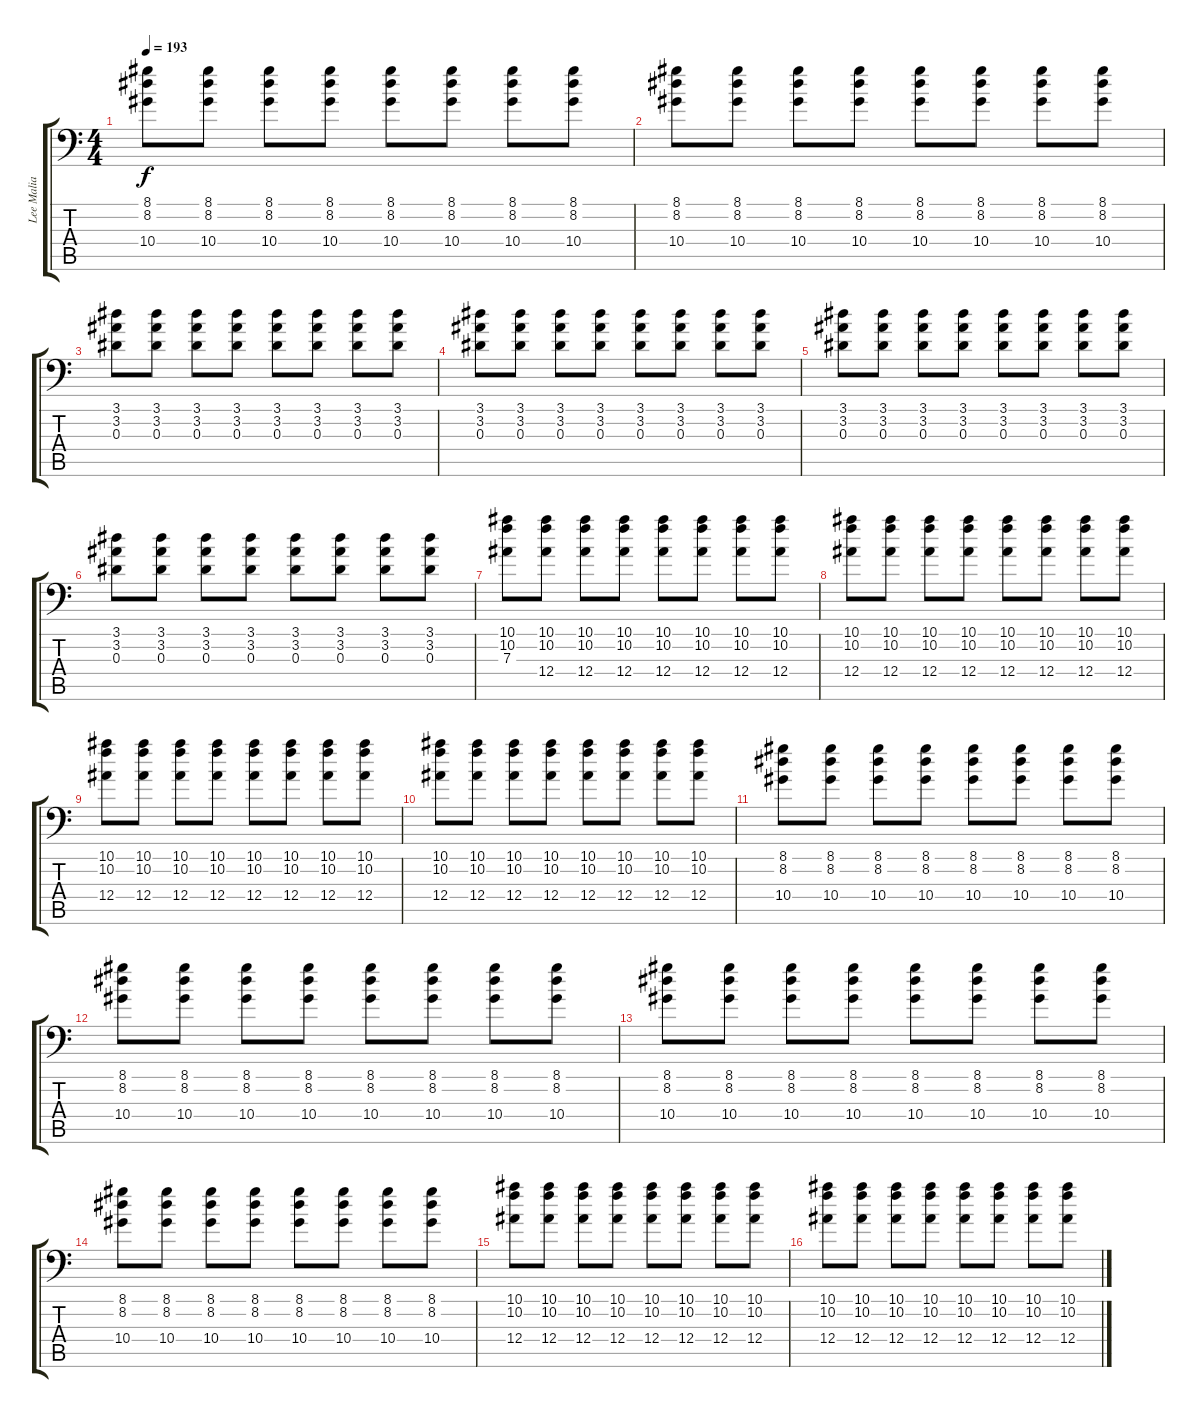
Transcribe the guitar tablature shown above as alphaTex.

\track ("Lee Malia" "Lee Malia") {instrument distortionguitar}
\staff {score tabs}
\tuning (C4 G3 Eb3 Bb2 F2 Bb1) {hide}
\ts (4 4)
\tempo 193
\clef f4
\ks c
(8.1 8.2 10.4).8{dy f} (8.1 8.2 10.4).8 (8.1 8.2 10.4).8 (8.1 8.2 10.4).8 (8.1 8.2 10.4).8 (8.1 8.2 10.4).8 (8.1 8.2 10.4).8 (8.1 8.2 10.4).8 |
(8.1 8.2 10.4).8 (8.1 8.2 10.4).8 (8.1 8.2 10.4).8 (8.1 8.2 10.4).8 (8.1 8.2 10.4).8 (8.1 8.2 10.4).8 (8.1 8.2 10.4).8 (8.1 8.2 10.4).8 |
(3.1 3.2 0.3).8 (3.1 3.2 0.3).8 (3.1 3.2 0.3).8 (3.1 3.2 0.3).8 (3.1 3.2 0.3).8 (3.1 3.2 0.3).8 (3.1 3.2 0.3).8 (3.1 3.2 0.3).8 |
(3.1 3.2 0.3).8 (3.1 3.2 0.3).8 (3.1 3.2 0.3).8 (3.1 3.2 0.3).8 (3.1 3.2 0.3).8 (3.1 3.2 0.3).8 (3.1 3.2 0.3).8 (3.1 3.2 0.3).8 |
(3.1 3.2 0.3).8 (3.1 3.2 0.3).8 (3.1 3.2 0.3).8 (3.1 3.2 0.3).8 (3.1 3.2 0.3).8 (3.1 3.2 0.3).8 (3.1 3.2 0.3).8 (3.1 3.2 0.3).8 |
(3.1 3.2 0.3).8 (3.1 3.2 0.3).8 (3.1 3.2 0.3).8 (3.1 3.2 0.3).8 (3.1 3.2 0.3).8 (3.1 3.2 0.3).8 (3.1 3.2 0.3).8 (3.1 3.2 0.3).8 |
(10.1 10.2 7.3).8 (10.1 10.2 12.4).8 (10.1 10.2 12.4).8 (10.1 10.2 12.4).8 (10.1 10.2 12.4).8 (10.1 10.2 12.4).8 (10.1 10.2 12.4).8 (10.1 10.2 12.4).8 |
(10.1 10.2 12.4).8 (10.1 10.2 12.4).8 (10.1 10.2 12.4).8 (10.1 10.2 12.4).8 (10.1 10.2 12.4).8 (10.1 10.2 12.4).8 (10.1 10.2 12.4).8 (10.1 10.2 12.4).8 |
(10.1 10.2 12.4).8 (10.1 10.2 12.4).8 (10.1 10.2 12.4).8 (10.1 10.2 12.4).8 (10.1 10.2 12.4).8 (10.1 10.2 12.4).8 (10.1 10.2 12.4).8 (10.1 10.2 12.4).8 |
(10.1 10.2 12.4).8 (10.1 10.2 12.4).8 (10.1 10.2 12.4).8 (10.1 10.2 12.4).8 (10.1 10.2 12.4).8 (10.1 10.2 12.4).8 (10.1 10.2 12.4).8 (10.1 10.2 12.4).8 |
(8.1 8.2 10.4).8 (8.1 8.2 10.4).8 (8.1 8.2 10.4).8 (8.1 8.2 10.4).8 (8.1 8.2 10.4).8 (8.1 8.2 10.4).8 (8.1 8.2 10.4).8 (8.1 8.2 10.4).8 |
(8.1 8.2 10.4).8 (8.1 8.2 10.4).8 (8.1 8.2 10.4).8 (8.1 8.2 10.4).8 (8.1 8.2 10.4).8 (8.1 8.2 10.4).8 (8.1 8.2 10.4).8 (8.1 8.2 10.4).8 |
(8.1 8.2 10.4).8 (8.1 8.2 10.4).8 (8.1 8.2 10.4).8 (8.1 8.2 10.4).8 (8.1 8.2 10.4).8 (8.1 8.2 10.4).8 (8.1 8.2 10.4).8 (8.1 8.2 10.4).8 |
(8.1 8.2 10.4).8 (8.1 8.2 10.4).8 (8.1 8.2 10.4).8 (8.1 8.2 10.4).8 (8.1 8.2 10.4).8 (8.1 8.2 10.4).8 (8.1 8.2 10.4).8 (8.1 8.2 10.4).8 |
(10.1 10.2 12.4).8 (10.1 10.2 12.4).8 (10.1 10.2 12.4).8 (10.1 10.2 12.4).8 (10.1 10.2 12.4).8 (10.1 10.2 12.4).8 (10.1 10.2 12.4).8 (10.1 10.2 12.4).8 |
(10.1 10.2 12.4).8 (10.1 10.2 12.4).8 (10.1 10.2 12.4).8 (10.1 10.2 12.4).8 (10.1 10.2 12.4).8 (10.1 10.2 12.4).8 (10.1 10.2 12.4).8 (10.1 10.2 12.4).8
